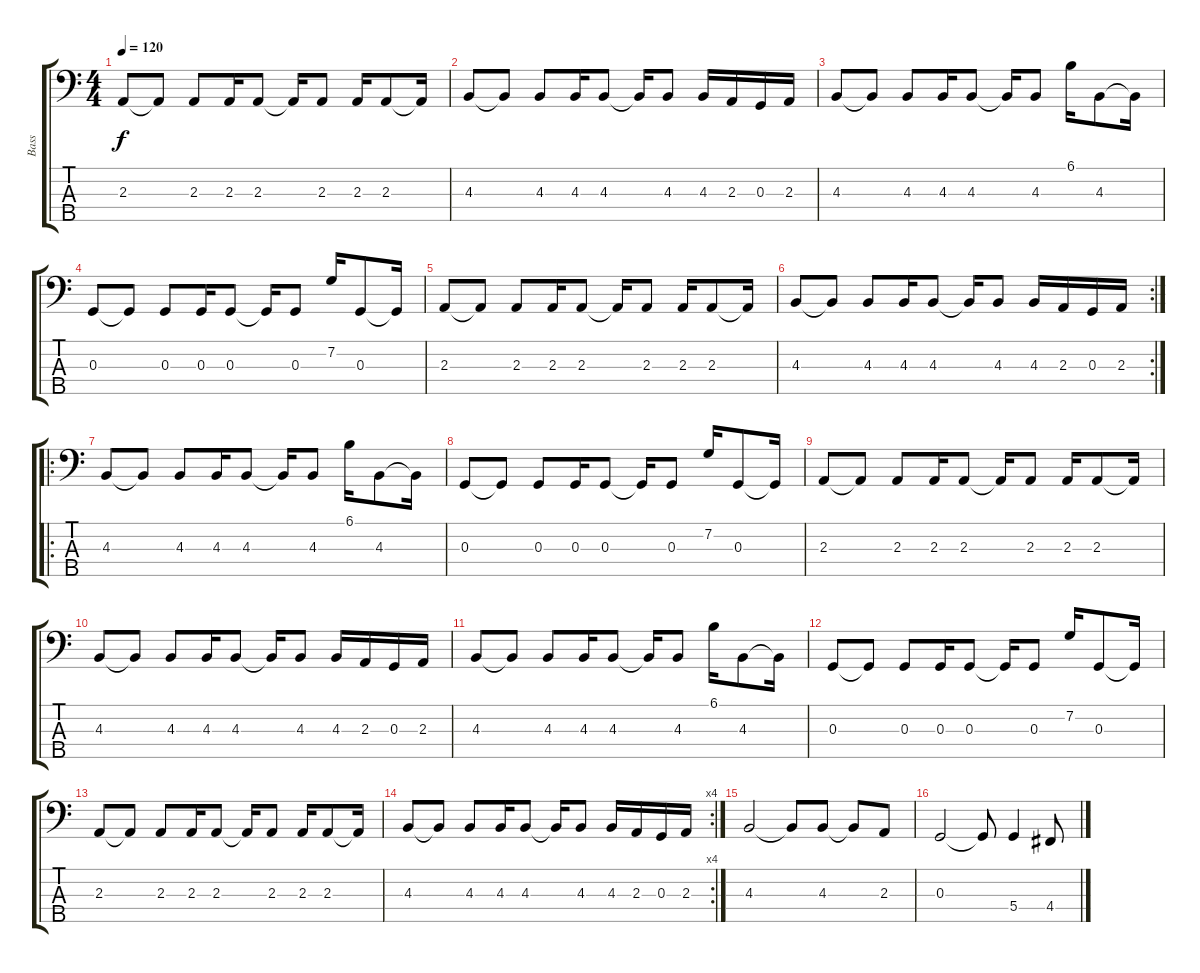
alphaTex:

\track ("Bass" "Bass") {instrument slapbass2}
\staff {score tabs}
\tuning (F2 C2 G1 D1 A0) {hide}
\ts (4 4)
\tempo 120
\clef f4
\ks c
2.3.8{dy f} 2.3{t}.8 2.3.8 2.3.16 2.3.8 2.3{t}.16 2.3.8 2.3.16 2.3.8 2.3{t}.16 |
4.3.8 4.3{t}.8 4.3.8 4.3.16 4.3.8 4.3{t}.16 4.3.8 4.3.16 2.3.16 0.3.16 2.3.16 |
4.3.8 4.3{t}.8 4.3.8 4.3.16 4.3.8 4.3{t}.16 4.3.8 6.1.16 4.3.8 4.3{t}.16 |
0.3.8 0.3{t}.8 0.3.8 0.3.16 0.3.8 0.3{t}.16 0.3.8 7.2.16 0.3.8 0.3{t}.16 |
2.3.8 2.3{t}.8 2.3.8 2.3.16 2.3.8 2.3{t}.16 2.3.8 2.3.16 2.3.8 2.3{t}.16 |
\rc 2
4.3.8 4.3{t}.8 4.3.8 4.3.16 4.3.8 4.3{t}.16 4.3.8 4.3.16 2.3.16 0.3.16 2.3.16 |
\ro
4.3.8 4.3{t}.8 4.3.8 4.3.16 4.3.8 4.3{t}.16 4.3.8 6.1.16 4.3.8 4.3{t}.16 |
0.3.8 0.3{t}.8 0.3.8 0.3.16 0.3.8 0.3{t}.16 0.3.8 7.2.16 0.3.8 0.3{t}.16 |
2.3.8 2.3{t}.8 2.3.8 2.3.16 2.3.8 2.3{t}.16 2.3.8 2.3.16 2.3.8 2.3{t}.16 |
4.3.8 4.3{t}.8 4.3.8 4.3.16 4.3.8 4.3{t}.16 4.3.8 4.3.16 2.3.16 0.3.16 2.3.16 |
4.3.8 4.3{t}.8 4.3.8 4.3.16 4.3.8 4.3{t}.16 4.3.8 6.1.16 4.3.8 4.3{t}.16 |
0.3.8 0.3{t}.8 0.3.8 0.3.16 0.3.8 0.3{t}.16 0.3.8 7.2.16 0.3.8 0.3{t}.16 |
2.3.8 2.3{t}.8 2.3.8 2.3.16 2.3.8 2.3{t}.16 2.3.8 2.3.16 2.3.8 2.3{t}.16 |
\rc 4
4.3.8 4.3{t}.8 4.3.8 4.3.16 4.3.8 4.3{t}.16 4.3.8 4.3.16 2.3.16 0.3.16 2.3.16 |
4.3.2 4.3{t}.8 4.3.8 4.3{t}.8 2.3.8 |
0.3.2 0.3{t}.8 5.4.4 4.4.8
